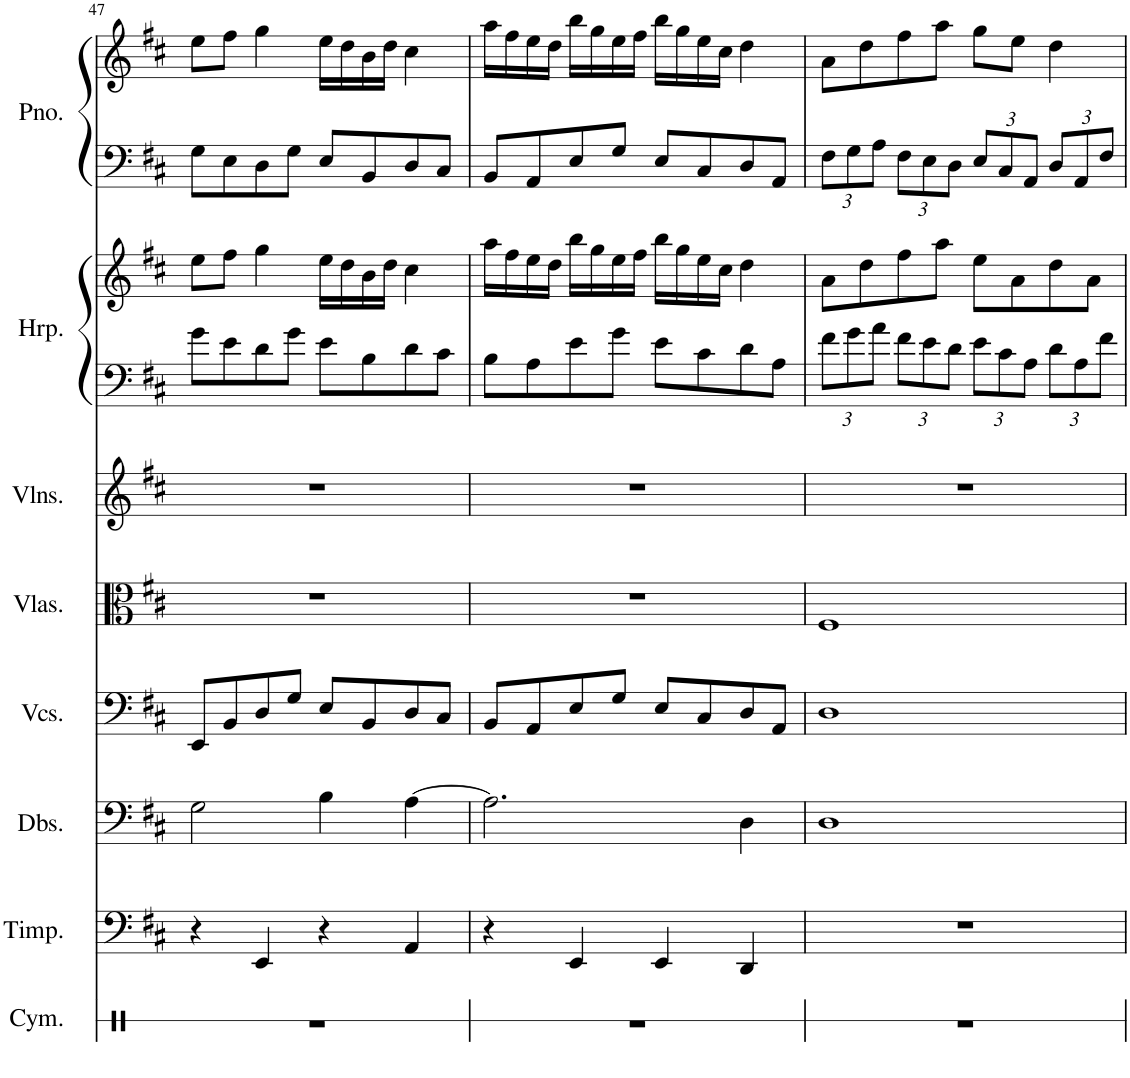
**kern	**kern	**kern	**kern	**kern	**kern	**kern	**kern	**kern	**kern
*part8	*part7	*part6	*part5	*part4	*part3	*part2	*part2	*part1	*part1
*staff10	*staff9	*staff8	*staff7	*staff6	*staff5	*staff4	*staff3	*staff2	*staff1
*I"Cymbal	*I"Timpani	*I"Double Basses	*I"Violoncellos	*I"Violas	*I"Violins	*I"Harp	*	*I"Piano	*
*I'Cym.	*I'Timp.	*I'Dbs.	*I'Vcs.	*I'Vlas.	*I'Vlns.	*I'Hrp.	*	*I'Pno.	*
!!LO:PB:g=z
*clefX	*clefF4	*clefF4	*clefF4	*clefC3	*clefG2	*clefF4	*clefG2	*clefF4	*clefG2
*	*	*Trd7c12	*	*	*	*	*	*	*
*k[]	*k[f#c#]	*k[f#c#]	*k[f#c#]	*k[f#c#]	*k[f#c#]	*k[f#c#]	*k[f#c#]	*k[f#c#]	*k[f#c#]
*M4/4	*M4/4	*M4/4	*M4/4	*M4/4	*M4/4	*M4/4	*M4/4	*M4/4	*M4/4
*met(c)	*met(c)	*met(c)	*met(c)	*met(c)	*met(c)	*met(c)	*met(c)	*met(c)	*met(c)
=47	=47	=47	=47	=47	=47	=47	=47	=47	=47
1r	4r	2G\	8EE/L	1r	1r	8g\L	8ee\L	8G\L	8ee\L
.	.	.	8BB/	.	.	8e\	8ff#\J	8E\	8ff#\J
.	4EE/	.	8D/	.	.	8d\	4gg\	8D\	4gg\
.	.	.	8G/J	.	.	8g\J	.	8G\J	.
.	4r	4B\	8E/L	.	.	8e\L	16ee\LL	8E/L	16ee\LL
.	.	.	.	.	.	.	16dd\	.	16dd\
.	.	.	8BB/	.	.	8B\	16b\	8BB/	16b\
.	.	.	.	.	.	.	16dd\JJ	.	16dd\JJ
.	4AA/	[4A\	8D/	.	.	8d\	4cc#\	8D/	4cc#\
.	.	.	8C#/J	.	.	8c#\J	.	8C#/J	.
=48	=48	=48	=48	=48	=48	=48	=48	=48	=48
1r	4r	2.A\]	8BB/L	1r	1r	8B\L	16aa\LL	8BB/L	16aa\LL
.	.	.	.	.	.	.	16ff#\	.	16ff#\
.	.	.	8AA/	.	.	8A\	16ee\	8AA/	16ee\
.	.	.	.	.	.	.	16dd\JJ	.	16dd\JJ
.	4EE/	.	8E/	.	.	8e\	16bb\LL	8E/	16bb\LL
.	.	.	.	.	.	.	16gg\	.	16gg\
.	.	.	8G/J	.	.	8g\J	16ee\	8G/J	16ee\
.	.	.	.	.	.	.	16ff#\JJ	.	16ff#\JJ
.	4EE/	.	8E/L	.	.	8e\L	16bb\LL	8E/L	16bb\LL
.	.	.	.	.	.	.	16gg\	.	16gg\
.	.	.	8C#/	.	.	8c#\	16ee\	8C#/	16ee\
.	.	.	.	.	.	.	16cc#\JJ	.	16cc#\JJ
.	4DD/	4D\	8D/	.	.	8d\	4dd\	8D/	4dd\
.	.	.	8AA/J	.	.	8A\J	.	8AA/J	.
=49	=49	=49	=49	=49	=49	=49	=49	=49	=49
*	*	*	*	*	*	*Xbrackettup	*	*Xbrackettup	*
1r	1r	1D	1D	1F#	1r	12f#\L	8a\L	12F#\L	8a\L
.	.	.	.	.	.	12g\	.	12G\	.
.	.	.	.	.	.	.	8dd\	.	8dd\
.	.	.	.	.	.	12a\J	.	12A\J	.
.	.	.	.	.	.	12f#\L	8ff#\	12F#\L	8ff#\
.	.	.	.	.	.	12e\	.	12E\	.
.	.	.	.	.	.	.	8aa\J	.	8aa\J
.	.	.	.	.	.	12d\J	.	12D\J	.
.	.	.	.	.	.	12e\L	8ee\L	12E/L	8gg\L
.	.	.	.	.	.	12c#\	.	12C#/	.
.	.	.	.	.	.	.	8a\	.	8ee\J
.	.	.	.	.	.	12A\J	.	12AA/J	.
.	.	.	.	.	.	12d\L	8dd\	12D/L	4dd\
.	.	.	.	.	.	12A\	.	12AA/	.
.	.	.	.	.	.	.	8a\J	.	.
.	.	.	.	.	.	12f#\J	.	12F#/J	.
=	=	=	=	=	=	=	=	=	=
*-	*-	*-	*-	*-	*-	*-	*-	*-	*-
